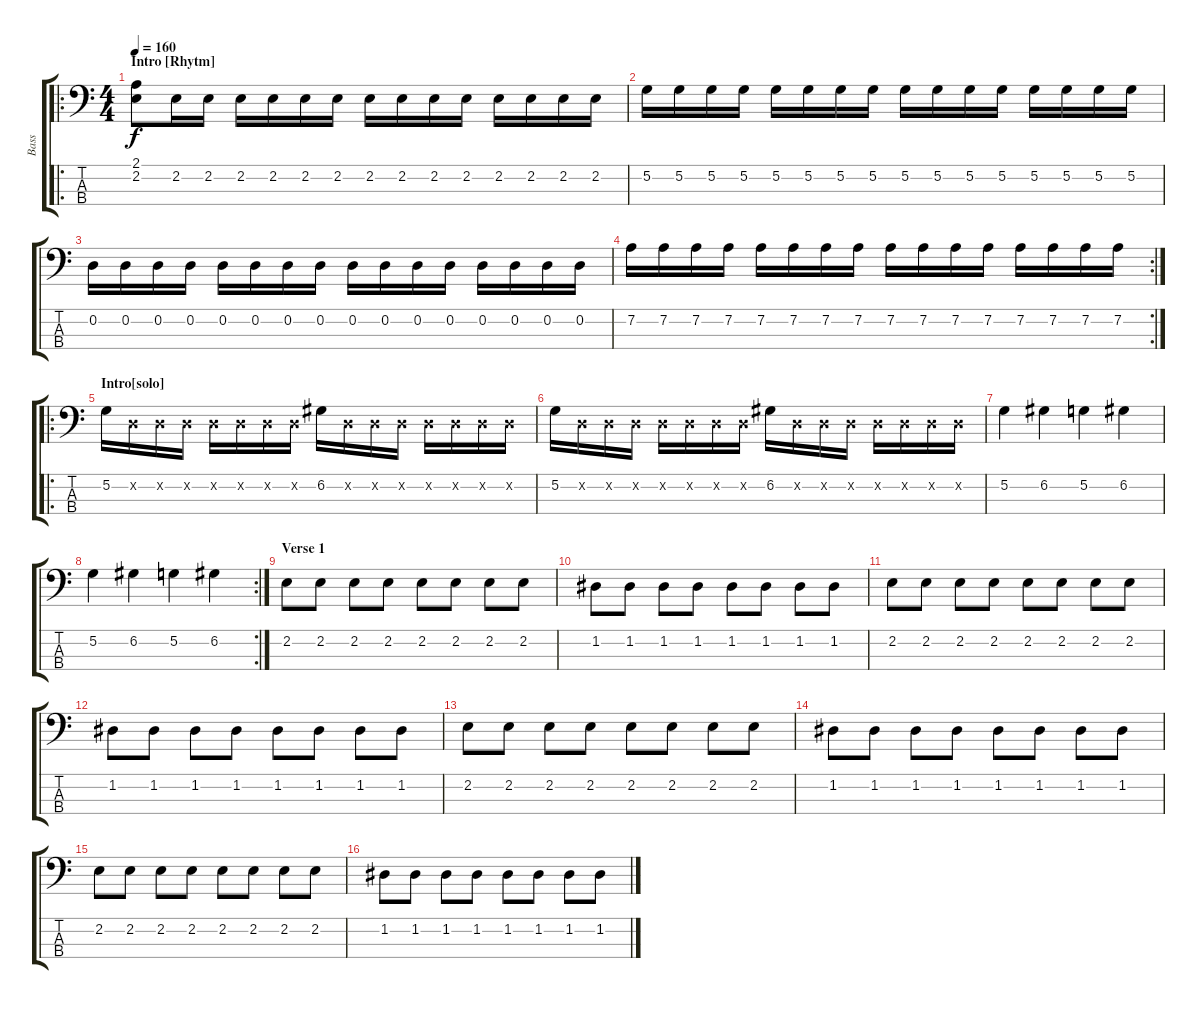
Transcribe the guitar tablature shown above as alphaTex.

\track ("Bass" "Bass") {instrument electricbassfinger}
\staff {score tabs}
\tuning (G2 D2 A1 E1) {hide}
\ro
\ts (4 4)
\section ("" "Intro [Rhytm]")
\tempo 160
\clef f4
\ks c
(2.1 2.2).8{dy f instrument electricbassfinger} 2.2.16 2.2.16 2.2.16 2.2.16 2.2.16 2.2.16 2.2.16 2.2.16 2.2.16 2.2.16 2.2.16 2.2.16 2.2.16 2.2.16 |
5.2.16 5.2.16 5.2.16 5.2.16 5.2.16 5.2.16 5.2.16 5.2.16 5.2.16 5.2.16 5.2.16 5.2.16 5.2.16 5.2.16 5.2.16 5.2.16 |
0.2.16 0.2.16 0.2.16 0.2.16 0.2.16 0.2.16 0.2.16 0.2.16 0.2.16 0.2.16 0.2.16 0.2.16 0.2.16 0.2.16 0.2.16 0.2.16 |
\rc 2
7.2.16 7.2.16 7.2.16 7.2.16 7.2.16 7.2.16 7.2.16 7.2.16 7.2.16 7.2.16 7.2.16 7.2.16 7.2.16 7.2.16 7.2.16 7.2.16 |
\ro
\section ("" "Intro[solo]")
5.2.16 0.2{x}.16 0.2{x}.16 0.2{x}.16 0.2{x}.16 0.2{x}.16 0.2{x}.16 0.2{x}.16 6.2.16 0.2{x}.16 0.2{x}.16 0.2{x}.16 0.2{x}.16 0.2{x}.16 0.2{x}.16 0.2{x}.16 |
5.2.16 0.2{x}.16 0.2{x}.16 0.2{x}.16 0.2{x}.16 0.2{x}.16 0.2{x}.16 0.2{x}.16 6.2.16 0.2{x}.16 0.2{x}.16 0.2{x}.16 0.2{x}.16 0.2{x}.16 0.2{x}.16 0.2{x}.16 |
5.2.4 6.2.4 5.2.4 6.2.4 |
\rc 2
5.2.4 6.2.4 5.2.4 6.2.4 |
\section ("" "Verse 1")
2.2.8 2.2.8 2.2.8 2.2.8 2.2.8 2.2.8 2.2.8 2.2.8 |
1.2.8 1.2.8 1.2.8 1.2.8 1.2.8 1.2.8 1.2.8 1.2.8 |
2.2.8 2.2.8 2.2.8 2.2.8 2.2.8 2.2.8 2.2.8 2.2.8 |
1.2.8 1.2.8 1.2.8 1.2.8 1.2.8 1.2.8 1.2.8 1.2.8 |
2.2.8 2.2.8 2.2.8 2.2.8 2.2.8 2.2.8 2.2.8 2.2.8 |
1.2.8 1.2.8 1.2.8 1.2.8 1.2.8 1.2.8 1.2.8 1.2.8 |
2.2.8 2.2.8 2.2.8 2.2.8 2.2.8 2.2.8 2.2.8 2.2.8 |
1.2.8 1.2.8 1.2.8 1.2.8 1.2.8 1.2.8 1.2.8 1.2.8
